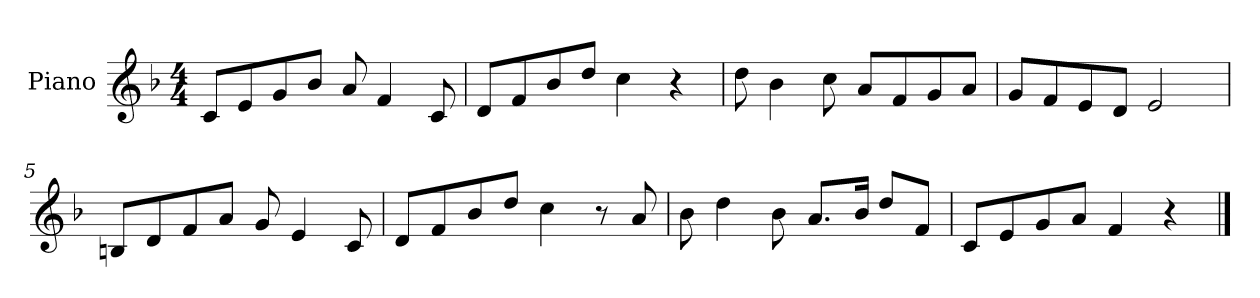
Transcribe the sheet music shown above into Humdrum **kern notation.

**kern
*part1
*staff1
*I"Piano
*I'Pno.
*clefG2
*k[b-]
*M4/4
*MM120
=1
8c/L
8e/
8g/
8b-/J
8a/
4f/
8c/
=2
8d/L
8f/
8b-/
8dd/J
4cc\
4r
=3
8dd\
4b-\
8cc\
8a/L
8f/
8g/
8a/J
=4
8g/L
8f/
8e/
8d/J
2e/
=5
8Bn/L
8d/
8f/
8a/J
8g/
4e/
8c/
=6
8d/L
8f/
8b-/
8dd/J
4cc\
8r
8a/
!!LO:LB:g=z
=7
8b-\
4dd\
8b-\
8.a/L
16b-/Jk
8dd/L
8f/J
=8
8c/L
8e/
8g/
8a/J
4f/
4r
==
*-
